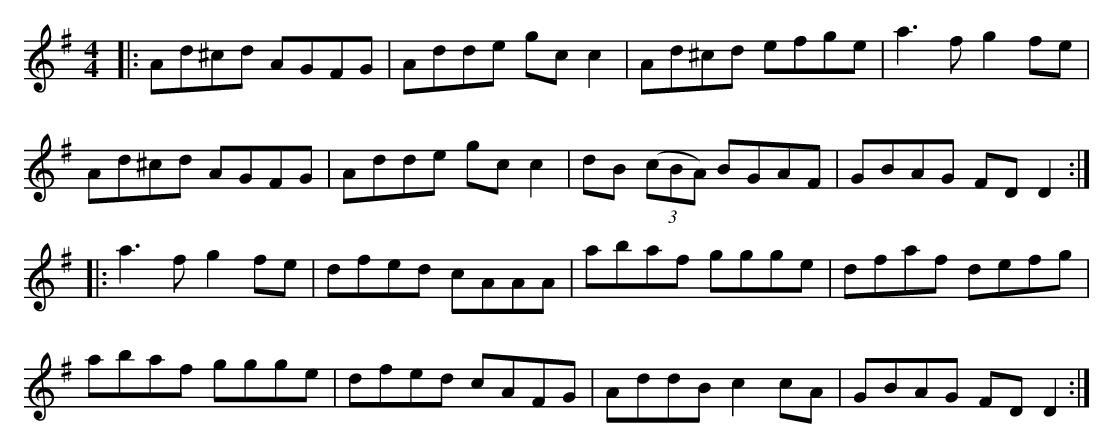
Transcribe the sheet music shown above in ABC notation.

X:1
M:4/4
K:G
|: Ad^cd AGFG | Adde gcc2 | Ad^cd efge | a3fg2 fe|
Ad^cd AGFG |Adde gcc2 | dB ((3cBA) BGAF | GBAG FDD2 :|
|: a3f g2fe | dfed cAAA | abaf ggge | dfaf defg|
abaf ggge | dfed cAFG | AddB c2cA | GBAG FDD2:|
